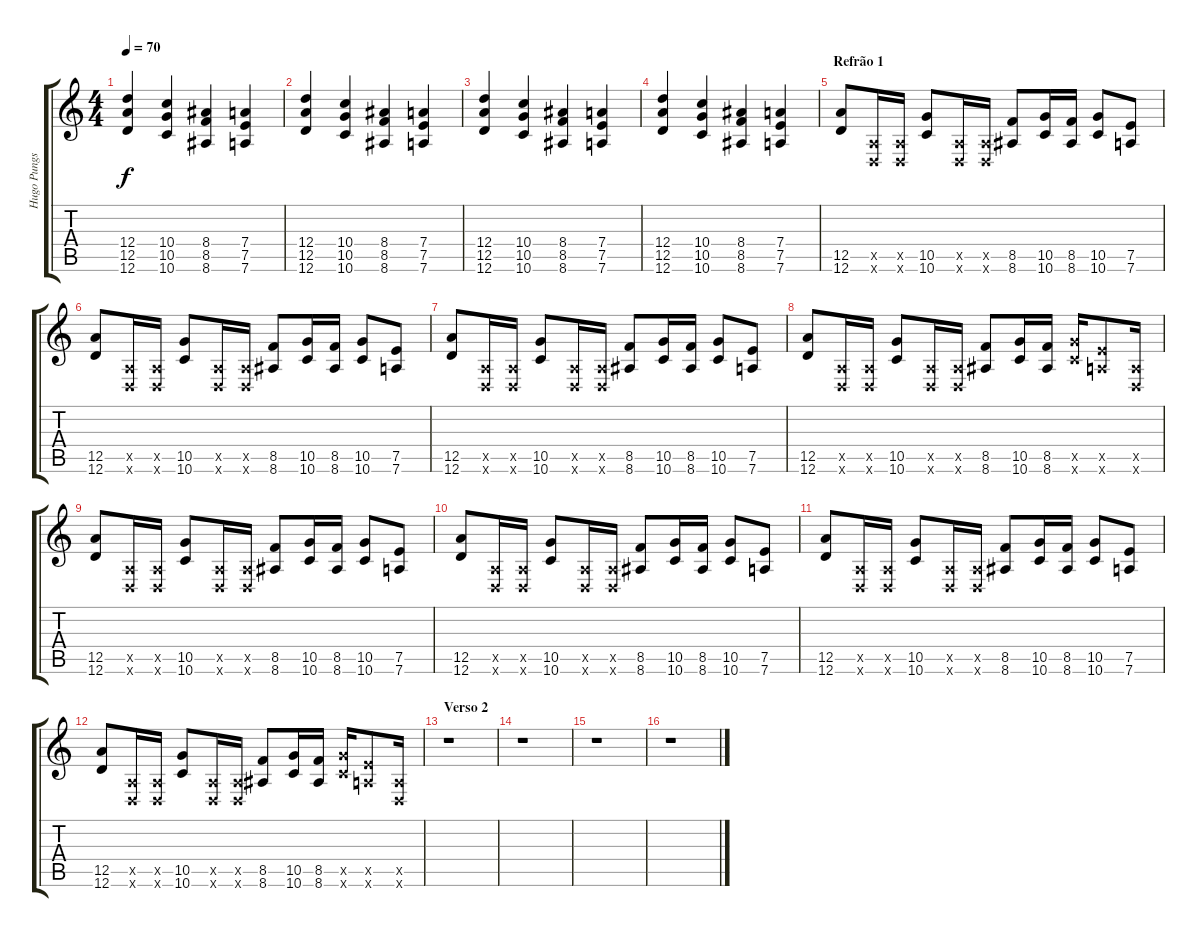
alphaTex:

\track ("Hugo Pungs [Guit]" "Hugo Pungs") {instrument distortionguitar}
\staff {score tabs}
\tuning (E4 B3 G3 D3 A2 D2) {hide}
\ts (4 4)
\tempo 70
\clef g2
\ks c
(12.4 12.5 12.6).4{dy f} (10.4 10.5 10.6).4 (8.4 8.5 8.6).4 (7.4 7.5 7.6).4 |
(12.4 12.5 12.6).4 (10.4 10.5 10.6).4 (8.4 8.5 8.6).4 (7.4 7.5 7.6).4 |
(12.4 12.5 12.6).4 (10.4 10.5 10.6).4 (8.4 8.5 8.6).4 (7.4 7.5 7.6).4 |
(12.4 12.5 12.6).4 (10.4 10.5 10.6).4 (8.4 8.5 8.6).4 (7.4 7.5 7.6).4 |
\section ("" "Refrão 1")
(12.5 12.6).8 (0.5{x} 0.6{x}).16 (0.5{x} 0.6{x}).16 (10.5 10.6).8 (0.5{x} 0.6{x}).16 (0.5{x} 0.6{x}).16 (8.5 8.6).8 (10.5 10.6).16 (8.5 8.6).16 (10.5 10.6).8 (7.5 7.6).8 |
(12.5 12.6).8 (0.5{x} 0.6{x}).16 (0.5{x} 0.6{x}).16 (10.5 10.6).8 (0.5{x} 0.6{x}).16 (0.5{x} 0.6{x}).16 (8.5 8.6).8 (10.5 10.6).16 (8.5 8.6).16 (10.5 10.6).8 (7.5 7.6).8 |
(12.5 12.6).8 (0.5{x} 0.6{x}).16 (0.5{x} 0.6{x}).16 (10.5 10.6).8 (0.5{x} 0.6{x}).16 (0.5{x} 0.6{x}).16 (8.5 8.6).8 (10.5 10.6).16 (8.5 8.6).16 (10.5 10.6).8 (7.5 7.6).8 |
(12.5 12.6).8 (0.5{x} 0.6{x}).16 (0.5{x} 0.6{x}).16 (10.5 10.6).8 (0.5{x} 0.6{x}).16 (0.5{x} 0.6{x}).16 (8.5 8.6).8 (10.5 10.6).16 (8.5 8.6).16 (10.5{x} 10.6{x}).16 (7.5{x} 7.6{x}).8 (0.5{x} 0.6{x}).16 |
(12.5 12.6).8 (0.5{x} 0.6{x}).16 (0.5{x} 0.6{x}).16 (10.5 10.6).8 (0.5{x} 0.6{x}).16 (0.5{x} 0.6{x}).16 (8.5 8.6).8 (10.5 10.6).16 (8.5 8.6).16 (10.5 10.6).8 (7.5 7.6).8 |
(12.5 12.6).8 (0.5{x} 0.6{x}).16 (0.5{x} 0.6{x}).16 (10.5 10.6).8 (0.5{x} 0.6{x}).16 (0.5{x} 0.6{x}).16 (8.5 8.6).8 (10.5 10.6).16 (8.5 8.6).16 (10.5 10.6).8 (7.5 7.6).8 |
(12.5 12.6).8 (0.5{x} 0.6{x}).16 (0.5{x} 0.6{x}).16 (10.5 10.6).8 (0.5{x} 0.6{x}).16 (0.5{x} 0.6{x}).16 (8.5 8.6).8 (10.5 10.6).16 (8.5 8.6).16 (10.5 10.6).8 (7.5 7.6).8 |
(12.5 12.6).8 (0.5{x} 0.6{x}).16 (0.5{x} 0.6{x}).16 (10.5 10.6).8 (0.5{x} 0.6{x}).16 (0.5{x} 0.6{x}).16 (8.5 8.6).8 (10.5 10.6).16 (8.5 8.6).16 (10.5{x} 10.6{x}).16 (7.5{x} 7.6{x}).8 (0.5{x} 0.6{x}).16 |
\section ("" "Verso 2")
r.1 |
r.1 |
r.1 |
r.1
